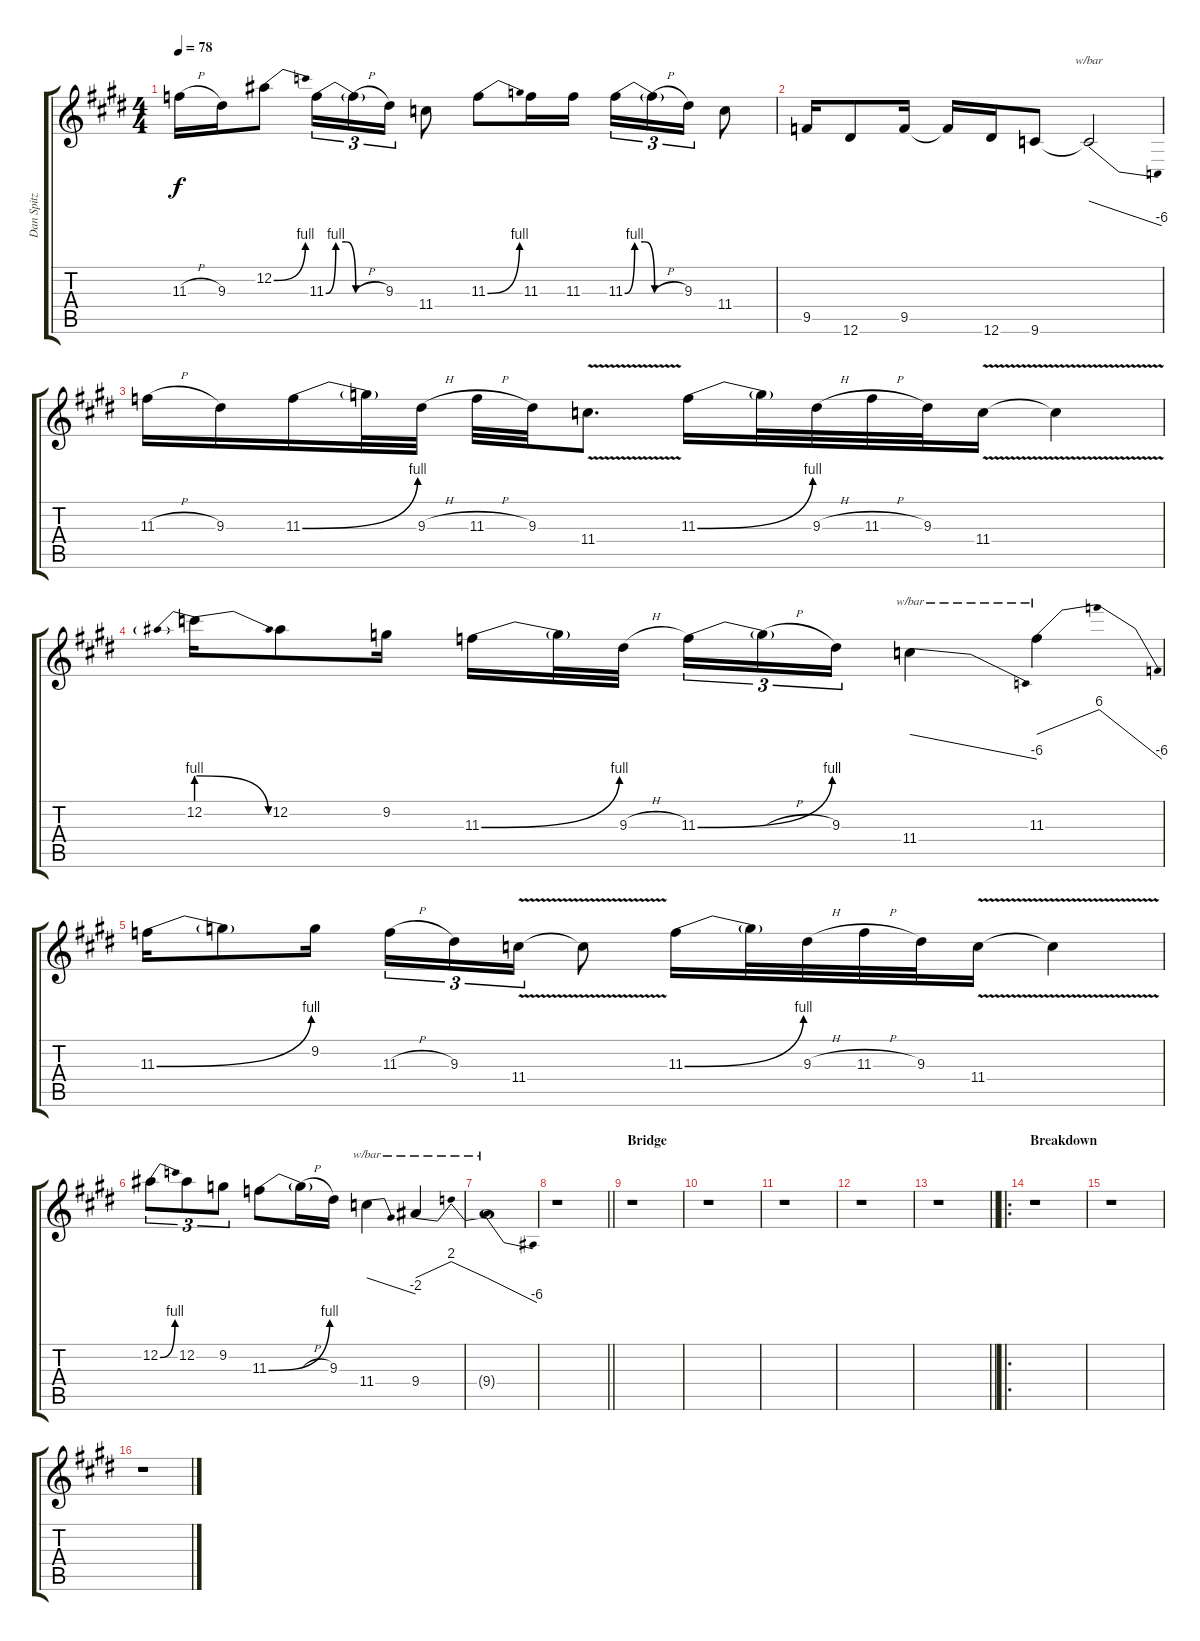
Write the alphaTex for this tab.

\track ("Dan Spitz Lead" "Dan Spitz ") {instrument overdrivenguitar}
\staff {score tabs}
\tuning (Eb4 Bb3 Gb3 Db3 Ab2 Eb2) {hide}
\ts (4 4)
\tempo 78
\clef g2
\ks e
11.3{h}.16{dy f} 9.3.16 12.2{be (bend 0 0 60 4)}.8 11.3{be (custom 0 0 10 4 20 4 30 0 60 0)}.16{tu (3 2)} 11.3{h t}.16{tu (3 2)} 9.3.16{tu (3 2)} 11.4.8 11.3{be (bend 0 0 60 4)}.8 11.3.16 11.3.16 11.3{be (custom 0 0 10 4 20 4 30 0 60 0)}.16{tu (3 2)} 11.3{h t}.16{tu (3 2)} 9.3.16{tu (3 2)} 11.4.8 |
9.5.16 12.6.8 9.5.16 9.5{t}.16 12.6.16 9.6.8 9.6{t}.2{tbe (dive default 0 0 60 -24)} |
11.3{h}.16 9.3.16 11.3{be (bend 0 0 60 4)}.16 11.3{t}.32 9.3{h}.32 11.3{h}.32 9.3.32 11.4{v}.8{d} 11.3{be (bend 0 0 60 4)}.16 11.3{t}.32 9.3{h}.32 11.3{h}.32 9.3.32 11.4{v}.16 11.4{t}.4 |
12.2{be (prebendrelease 0 4 60 0)}.16 12.2.8 9.2.16 11.3{be (bend 0 0 60 4)}.16 11.3{t}.32 9.3{h}.32{beam splitsecondary} 11.3{be (bend 0 0 60 4)}.16{tu (3 2)} 11.3{h t}.16{tu (3 2)} 9.3.16{tu (3 2)} 11.4.4{tbe (dive default 0 0 60 -24)} 11.3.4{tbe (dip default 0 0 30 24 60 -24)} |
11.3{be (bend 0 0 60 4)}.16 11.3{t}.8 9.2.16 11.3{h}.16{tu (3 2)} 9.3.16{tu (3 2)} 11.4{v}.16{tu (3 2)} 11.4{t}.8 11.3{be (bend 0 0 60 4)}.16 11.3{t}.32 9.3{h}.32 11.3{h}.32 9.3.32 11.4{v}.16 11.4{t}.4 |
12.2{be (bend 0 0 60 4)}.8{tu (3 2)} 12.2.8{tu (3 2)} 9.2.8{tu (3 2)} 11.3{be (bend 0 0 60 4)}.8 11.3{h t}.16 9.3.16 11.4.4{tbe (dive default 0 0 60 -8)} 9.4.4{tbe (dip default 0 0 30 8 60 0)} |
9.4{t}.1{tbe (dive default 0 0 60 -24)} |
\barLineRight lightlight
r.1 |
\section ("" "Bridge")
r.1 |
r.1 |
r.1 |
r.1 |
\barLineRight lightlight
r.1 |
\ro
\section ("" "Breakdown")
r.1 |
r.1 |
r.1
